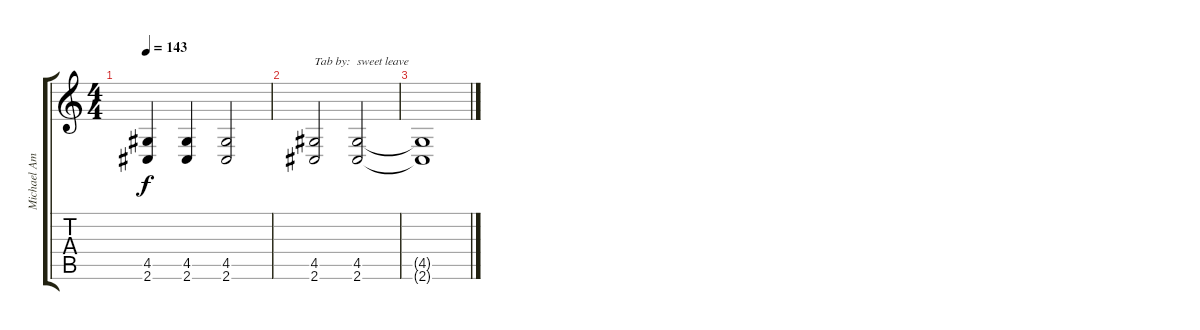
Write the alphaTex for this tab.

\track ("Michael Amott (Lead Guitar)" "Michael Am") {instrument distortionguitar}
\staff {score tabs}
\tuning (B3 Gb3 D3 A2 E2 B1) {hide}
\ts (4 4)
\tempo 143
\clef g2
\ks c
(4.5 2.6).4{dy f} (4.5 2.6).4 (4.5 2.6).2 |
(4.5 2.6).2{txt "Tab by:"} (4.5 2.6).2{txt "sweet leave"} |
(4.5{t} 2.6{t}).1
